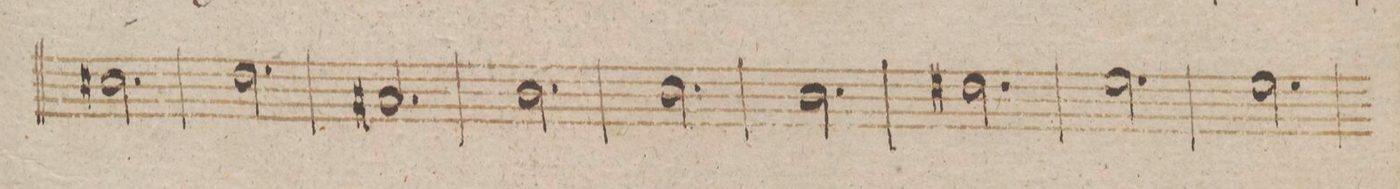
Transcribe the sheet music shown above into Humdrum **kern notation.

**kern	**dynam
*I"Clarinetto 2do in B.	*
*clefG2	*
*k[b-]	*
*met(c|)	*
*M3/4	*
2.bX\	.
=201	=201
2.cc\	.
=202	=202
2.g#X/	.
=203	=203
2.a\	.
=204	=204
2.b-\	.
=205	=205
2.a\	.
=206	=206
2.cc#X\	.
=207	=207
2.dd\	.
=208	=208
2.dd\	.
=209	=209
*-	*-
